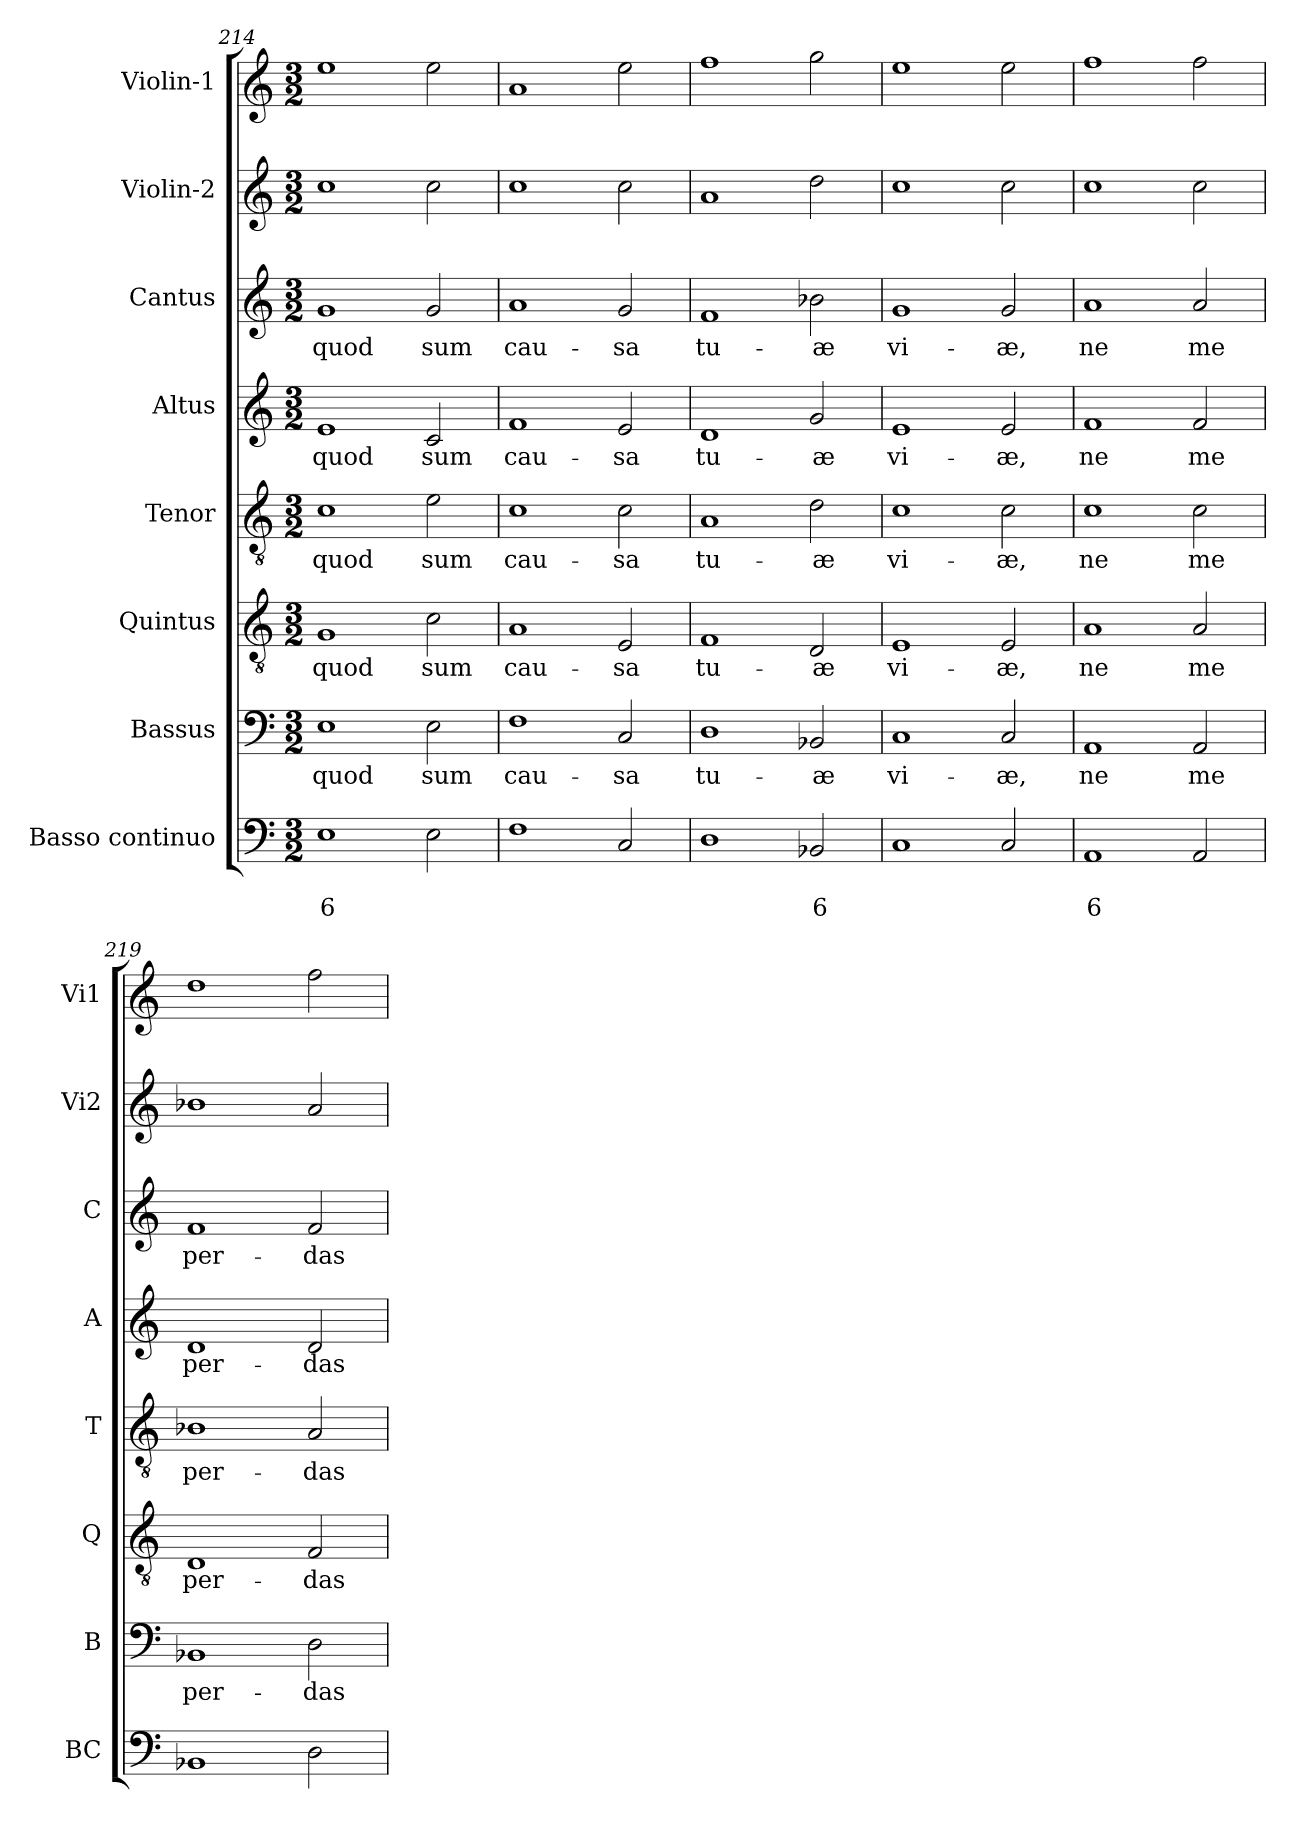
**kern	**text	**text	**kern	**text	**kern	**text	**kern	**text	**kern	**text	**kern	**text	**kern	**kern
*part8	*part8	*part8	*part7	*part7	*part6	*part6	*part5	*part5	*part4	*part4	*part3	*part3	*part2	*part1
*staff8	*staff8	*staff8	*staff7	*staff7	*staff6	*staff6	*staff5	*staff5	*staff4	*staff4	*staff3	*staff3	*staff2	*staff1
*I"Basso continuo	*	*	*I"Bassus	*	*I"Quintus	*	*I"Tenor	*	*I"Altus	*	*I"Cantus	*	*I"Violin-2	*I"Violin-1
*I'BC	*	*	*I'B	*	*I'Q	*	*I'T	*	*I'A	*	*I'C	*	*I'Vi2	*I'Vi1
*clefF4	*	*	*clefF4	*	*clefGv2	*	*clefGv2	*	*clefG2	*	*clefG2	*	*clefG2	*clefG2
*k[]	*	*	*k[]	*	*k[]	*	*k[]	*	*k[]	*	*k[]	*	*k[]	*k[]
*C:	*	*	*C:	*	*C:	*	*C:	*	*C:	*	*C:	*	*C:	*C:
*M3/2	*	*	*M3/2	*	*M3/2	*	*M3/2	*	*M3/2	*	*M3/2	*	*M3/2	*M3/2
=214	=214	=214	=214	=214	=214	=214	=214	=214	=214	=214	=214	=214	=214	=214
!	!	!LO:LY:b	!	!LO:LY:b	!	!LO:LY:b	!	!LO:LY:b	!	!LO:LY:b	!	!LO:LY:b	!	!
1E	.	6	1E	quod	1G	quod	1c	quod	1e	quod	1g	quod	1cc	1ee
!	!	!	!	!LO:LY:b	!	!LO:LY:b	!	!LO:LY:b	!	!LO:LY:b	!	!LO:LY:b	!	!
2E\	.	.	2E\	sum	2c\	sum	2e\	sum	2c/	sum	2g/	sum	2cc\	2ee\
=215	=215	=215	=215	=215	=215	=215	=215	=215	=215	=215	=215	=215	=215	=215
!	!	!	!	!LO:LY:b	!	!LO:LY:b	!	!LO:LY:b	!	!LO:LY:b	!	!LO:LY:b	!	!
1F	.	.	1F	cau-	1A	cau-	1c	cau-	1f	cau-	1a	cau-	1cc	1a
!	!	!	!	!LO:LY:b	!	!LO:LY:b	!	!LO:LY:b	!	!LO:LY:b	!	!LO:LY:b	!	!
2C/	.	.	2C/	-sa	2E/	-sa	2c\	-sa	2e/	-sa	2g/	-sa	2cc\	2ee\
!!LO:LB:g=z
=216	=216	=216	=216	=216	=216	=216	=216	=216	=216	=216	=216	=216	=216	=216
!	!	!	!	!LO:LY:b	!	!LO:LY:b	!	!LO:LY:b	!	!LO:LY:b	!	!LO:LY:b	!	!
1D	.	.	1D	tu-	1F	tu-	1A	tu-	1d	tu-	1f	tu-	1a	1ff
!	!	!LO:LY:b	!	!LO:LY:b	!	!LO:LY:b	!	!LO:LY:b	!	!LO:LY:b	!	!LO:LY:b	!	!
2BB-X/	.	6	2BB-X/	-æ	2D/	-æ	2d\	-æ	2g/	-æ	2b-X\	-æ	2dd\	2gg\
=217	=217	=217	=217	=217	=217	=217	=217	=217	=217	=217	=217	=217	=217	=217
!	!	!	!	!LO:LY:b	!	!LO:LY:b	!	!LO:LY:b	!	!LO:LY:b	!	!LO:LY:b	!	!
1C	.	.	1C	vi-	1E	vi-	1c	vi-	1e	vi-	1g	vi-	1cc	1ee
!	!	!	!	!LO:LY:b	!	!LO:LY:b	!	!LO:LY:b	!	!LO:LY:b	!	!LO:LY:b	!	!
2C/	.	.	2C/	-æ,	2E/	-æ,	2c\	-æ,	2e/	-æ,	2g/	-æ,	2cc\	2ee\
=218	=218	=218	=218	=218	=218	=218	=218	=218	=218	=218	=218	=218	=218	=218
!	!	!LO:LY:b	!	!LO:LY:b	!	!LO:LY:b	!	!LO:LY:b	!	!LO:LY:b	!	!LO:LY:b	!	!
1AA	.	6	1AA	ne	1A	ne	1c	ne	1f	ne	1a	ne	1cc	1ff
!	!	!	!	!LO:LY:b	!	!LO:LY:b	!	!LO:LY:b	!	!LO:LY:b	!	!LO:LY:b	!	!
2AA/	.	.	2AA/	me	2A/	me	2c\	me	2f/	me	2a/	me	2cc\	2ff\
=219	=219	=219	=219	=219	=219	=219	=219	=219	=219	=219	=219	=219	=219	=219
!	!	!	!	!LO:LY:b	!	!LO:LY:b	!	!LO:LY:b	!	!LO:LY:b	!	!LO:LY:b	!	!
1BB-X	.	.	1BB-X	per-	1D	per-	1B-X	per-	1d	per-	1f	per-	1b-X	1dd
!	!	!	!	!LO:LY:b	!	!LO:LY:b	!	!LO:LY:b	!	!LO:LY:b	!	!LO:LY:b	!	!
2D\	.	.	2D\	-das	2F/	-das	2A/	-das	2d/	-das	2f/	-das	2a/	2ff\
=	=	=	=	=	=	=	=	=	=	=	=	=	=	=
*-	*-	*-	*-	*-	*-	*-	*-	*-	*-	*-	*-	*-	*-	*-
